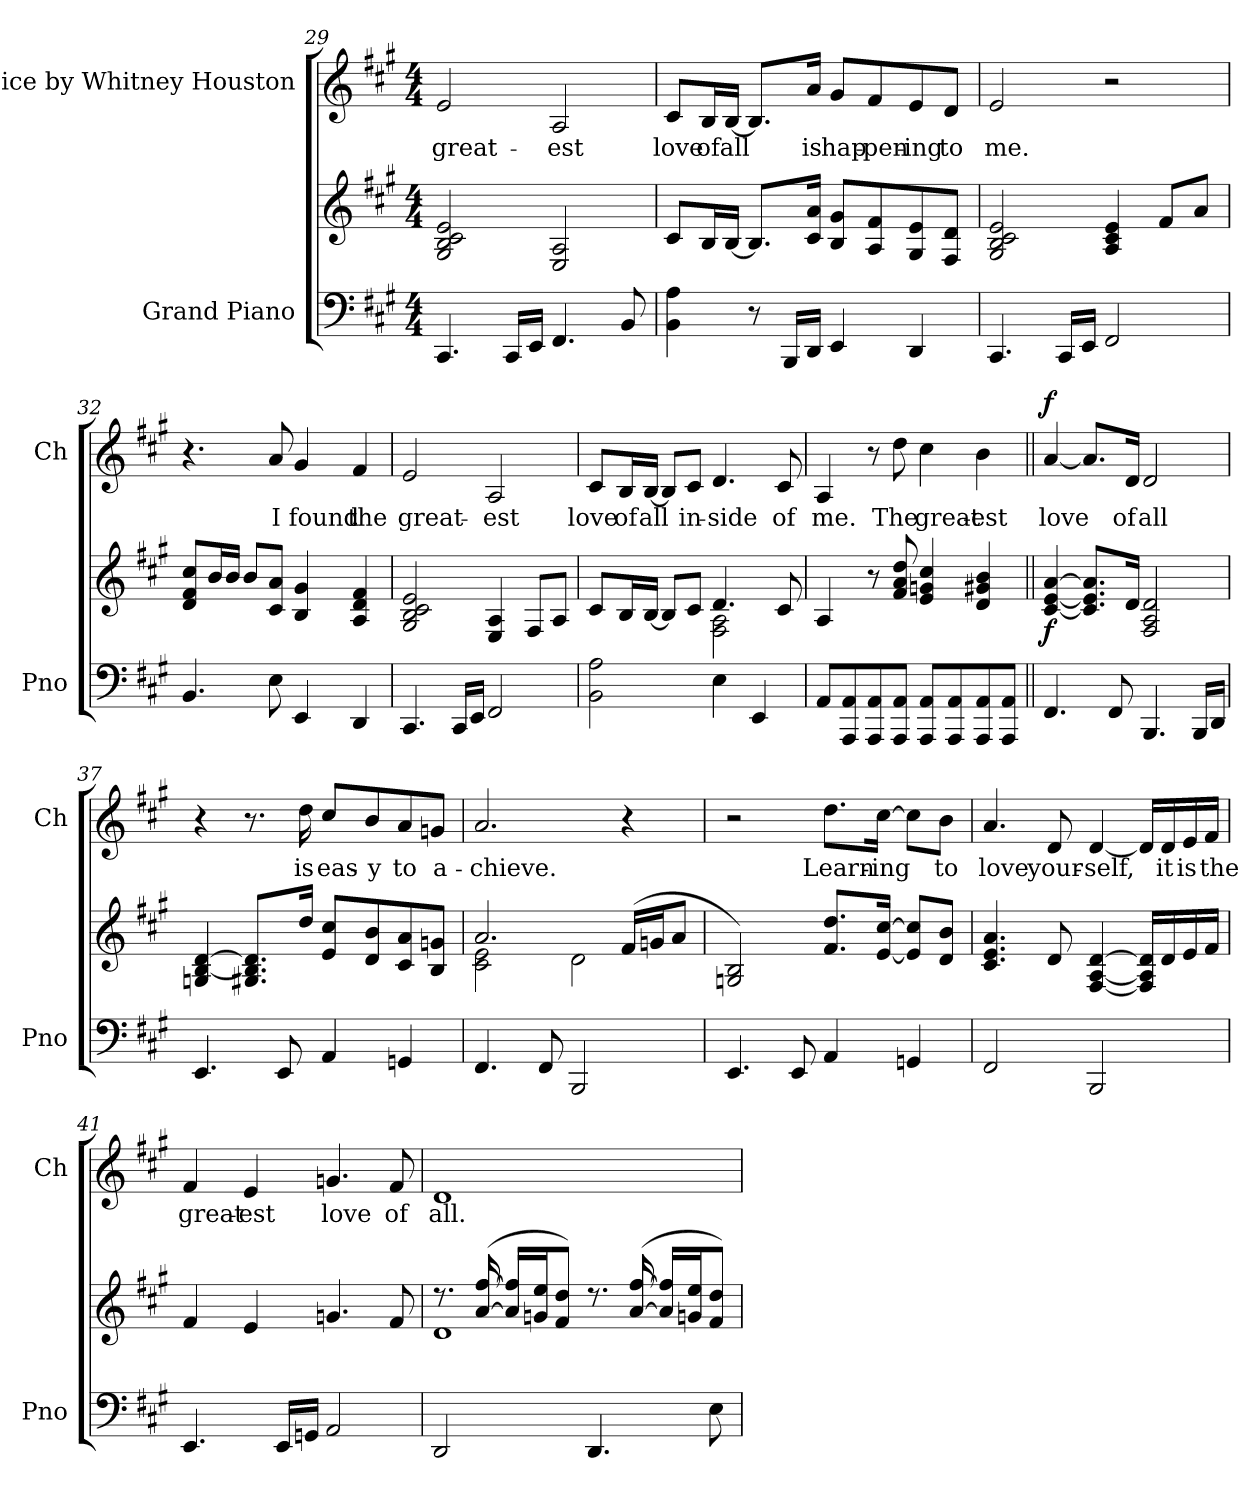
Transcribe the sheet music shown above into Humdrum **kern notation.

**kern	**kern	**dynam	**kern	**text	**dynam
*part2	*part2	*part2	*part1	*part1	*part1
*staff3	*staff2	*staff2/3	*staff1	*staff1	*staff1
*I"Grand Piano	*	*	*I"Voice by Whitney Houston	*	*
*I'Pno	*	*	*I'Ch	*	*
*clefF4	*clefG2	*	*clefG2	*	*
*k[f#c#g#]	*k[f#c#g#]	*	*k[f#c#g#]	*	*
*M4/4	*M4/4	*	*M4/4	*	*
=29	=29	=29	=29	=29	=29
!	!	!	!	!LO:LY:b	!
4.CC#/	2G#/ 2B/ 2c#/ 2e/	.	2e/	great-	.
16CC#/LL	.	.	.	.	.
16EE/JJ	.	.	.	.	.
!	!	!	!	!LO:LY:b	!
4.FF#/	2E/ 2A/	.	2A/	-est	.
8BB/	.	.	.	.	.
!!LO:LB:g=z
=30	=30	=30	=30	=30	=30
!	!	!	!	!LO:LY:b	!
4BB\ 4A\	8c#/L	.	8c#/L	love	.
!	!	!	!	!LO:LY:b	!
.	16B/L	.	16B/L	of	.
!	!	!	!	!LO:LY:b	!
.	[16B/JJ	.	[16B/JJ	all	.
8r	8.B/L]	.	8.B/L]	.	.
16BBB/LL	.	.	.	.	.
!	!	!	!	!LO:LY:b	!
16DD/JJ	16c#/ 16a/Jk	.	16a/Jk	is	.
!	!	!	!	!LO:LY:b	!
4EE/	8B/ 8g#/L	.	8g#/L	hap-	.
!	!	!	!	!LO:LY:b	!
.	8A/ 8f#/	.	8f#/	-pen-	.
!	!	!	!	!LO:LY:b	!
4DD/	8G#/ 8e/	.	8e/	-ing	.
!	!	!	!	!LO:LY:b	!
.	8F#/ 8d/J	.	8d/J	to	.
=31	=31	=31	=31	=31	=31
!	!	!	!	!LO:LY:b	!
4.CC#/	2G#/ 2B/ 2c#/ 2e/	.	2e/	me.	.
16CC#/LL	.	.	.	.	.
16EE/JJ	.	.	.	.	.
2FF#/	4A/ 4c#/ 4e/	.	2r	.	.
.	8f#/L	.	.	.	.
.	8a/J	.	.	.	.
=32	=32	=32	=32	=32	=32
4.BB/	8d/ 8f#/ 8cc#/L	.	4.r	.	.
.	16b/L	.	.	.	.
.	16b/JJ	.	.	.	.
.	8b/L	.	.	.	.
!	!	!	!	!LO:LY:b	!
8E\	8c#/ 8a/J	.	8a/	I	.
!	!	!	!	!LO:LY:b	!
4EE/	4B/ 4g#/	.	4g#/	found	.
!	!	!	!	!LO:LY:b	!
4DD/	4A/ 4d/ 4f#/	.	4f#/	the	.
=33	=33	=33	=33	=33	=33
!	!	!	!	!LO:LY:b	!
4.CC#/	2G#/ 2B/ 2c#/ 2e/	.	2e/	great-	.
16CC#/LL	.	.	.	.	.
16EE/JJ	.	.	.	.	.
!	!	!	!	!LO:LY:b	!
2FF#/	4E/ 4A/	.	2A/	-est	.
.	8F#/L	.	.	.	.
.	8A/J	.	.	.	.
!!LO:LB:g=z
=34	=34	=34	=34	=34	=34
*	*^	*	*	*	*
!	!	!	!	!	!LO:LY:b	!
2BB\ 2A\	8c#/L	2ryy	.	8c#/L	love	.
!	!	!	!	!	!LO:LY:b	!
.	16B/L	.	.	16B/L	of	.
!	!	!	!	!	!LO:LY:b	!
.	[16B/JJ	.	.	[16B/JJ	all	.
.	8B/L]	.	.	8B/L]	.	.
!	!	!	!	!	!LO:LY:b	!
.	8c#/J	.	.	8c#/J	in-	.
!	!	!	!	!	!LO:LY:b	!
4E\	4.d/	2F#\ 2A\	.	4.d/	-side	.
4EE/	.	.	.	.	.	.
!	!	!	!	!	!LO:LY:b	!
.	8c#/	.	.	8c#/	of	.
*	*v	*v	*	*	*	*
=35	=35	=35	=35	=35	=35
!	!	!	!	!LO:LY:b	!
8AA/L	4A/	.	4A/	me.	.
8AAA/ 8AA/	.	.	.	.	.
8AAA/ 8AA/	8r	.	8r	.	.
!	!	!	!	!LO:LY:b	!
8AAA/ 8AA/J	8f#/ 8a/ 8dd/	.	8dd\	The	.
!	!	!	!	!LO:LY:b	!
8AAA/ 8AA/L	4e/ 4gn/ 4cc#/	.	4cc#\	great-	.
8AAA/ 8AA/	.	.	.	.	.
!	!	!	!	!LO:LY:b	!
8AAA/ 8AA/	4d/ 4g#X/ 4b/	.	4b\	-est	.
8AAA/ 8AA/J	.	.	.	.	.
=36||	=36||	=36||	=36||	=36||	=36||
!	!	!LO:DY:b	!	!LO:LY:b	!LO:DY:b
4.FF#/	[4c#/ [4e/ [4a/	f	[4a/	love	f
.	8.c#/] 8.e/] 8.a/]L	.	8.a/L]	.	.
8FF#/	.	.	.	.	.
!	!	!	!	!LO:LY:b	!
.	16d/Jk	.	16d/Jk	of	.
!	!	!	!	!LO:LY:b	!
4.BBB/	2F#/ 2A/ 2d/	.	2d/	all	.
16BBB/LL	.	.	.	.	.
16DD/JJ	.	.	.	.	.
=37	=37	=37	=37	=37	=37
4.EE/	4Gn/ [4B/ [4d/	.	4r	.	.
.	8.G#X/ 8.B/] 8.d/]L	.	8.r	.	.
8EE/	.	.	.	.	.
!	!	!	!	!LO:LY:b	!
.	16dd/Jk	.	16dd\	is	.
!	!	!	!	!LO:LY:b	!
4AA/	8e/ 8cc#/L	.	8cc#/L	eas-	.
!	!	!	!	!LO:LY:b	!
.	8d/ 8b/	.	8b/	-y	.
!	!	!	!	!LO:LY:b	!
4GGn/	8c#/ 8a/	.	8a/	to	.
!	!	!	!	!LO:LY:b	!
.	8B/ 8gn/J	.	8gn/J	a-	.
!!LO:PB:g=z
=38	=38	=38	=38	=38	=38
*	*^	*	*	*	*
!	!	!	!	!	!LO:LY:b	!
4.FF#/	2.a/	2c#\ 2e\	.	2.a/	-chieve.	.
8FF#/	.	.	.	.	.	.
2BBB/	.	2d\	.	.	.	.
.	(>16f#/LL	.	.	4r	.	.
.	16gn/J	.	.	.	.	.
.	8a/J	.	.	.	.	.
*	*v	*v	*	*	*	*
=39	=39	=39	=39	=39	=39
4.EE/	2Gn/ 2B/)	.	2r	.	.
8EE/	.	.	.	.	.
!	!	!	!	!LO:LY:b	!
4AA/	8.f#/ 8.dd/L	.	8.dd\L	Learn-	.
!	!	!	!	!LO:LY:b	!
.	[16e/ [16cc#/Jk	.	[16cc#\Jk	-ing	.
4GGn/	8e/] 8cc#/]L	.	8cc#\L]	.	.
!	!	!	!	!LO:LY:b	!
.	8d/ 8b/J	.	8b\J	to	.
=40	=40	=40	=40	=40	=40
!	!	!	!	!LO:LY:b	!
2FF#/	4.c#/ 4.e/ 4.a/	.	4.a/	love	.
!	!	!	!	!LO:LY:b	!
.	8d/	.	8d/	your-	.
!	!	!	!	!LO:LY:b	!
2BBB/	[4F#/ [4A/ [4d/	.	[4d/	-self,	.
.	16F#/] 16A/] 16d/]LL	.	16d/LL]	.	.
!	!	!	!	!LO:LY:b	!
.	16d/	.	16d/	it	.
!	!	!	!	!LO:LY:b	!
.	16e/	.	16e/	is	.
!	!	!	!	!LO:LY:b	!
.	16f#/JJ	.	16f#/JJ	the	.
=41	=41	=41	=41	=41	=41
!	!	!	!	!LO:LY:b	!
4.EE/	4f#/	.	4f#/	great-	.
!	!	!	!	!LO:LY:b	!
.	4e/	.	4e/	-est	.
16EE/LL	.	.	.	.	.
16GGn/JJ	.	.	.	.	.
!	!	!	!	!LO:LY:b	!
2AA/	4.gn/	.	4.gn/	love	.
!	!	!	!	!LO:LY:b	!
.	8f#/	.	8f#/	of	.
!!LO:LB:g=z
=42	=42	=42	=42	=42	=42
*	*^	*	*	*	*
!	!	!	!	!	!LO:LY:b	!
2DD/	8.r	1d	.	1d	all.	.
.	(>[16a/ [16ff#/	.	.	.	.	.
.	16a/] 16ff#/]LL	.	.	.	.	.
.	16gn/ 16ee/J	.	.	.	.	.
.	8f#/ 8dd/J)	.	.	.	.	.
4.DD/	8.r	.	.	.	.	.
.	(>[16a/ [16ff#/	.	.	.	.	.
.	16a/] 16ff#/]LL	.	.	.	.	.
.	16gn/ 16ee/J	.	.	.	.	.
8E\	8f#/ 8dd/J)	.	.	.	.	.
*	*v	*v	*	*	*	*
=	=	=	=	=	=
*-	*-	*-	*-	*-	*-
